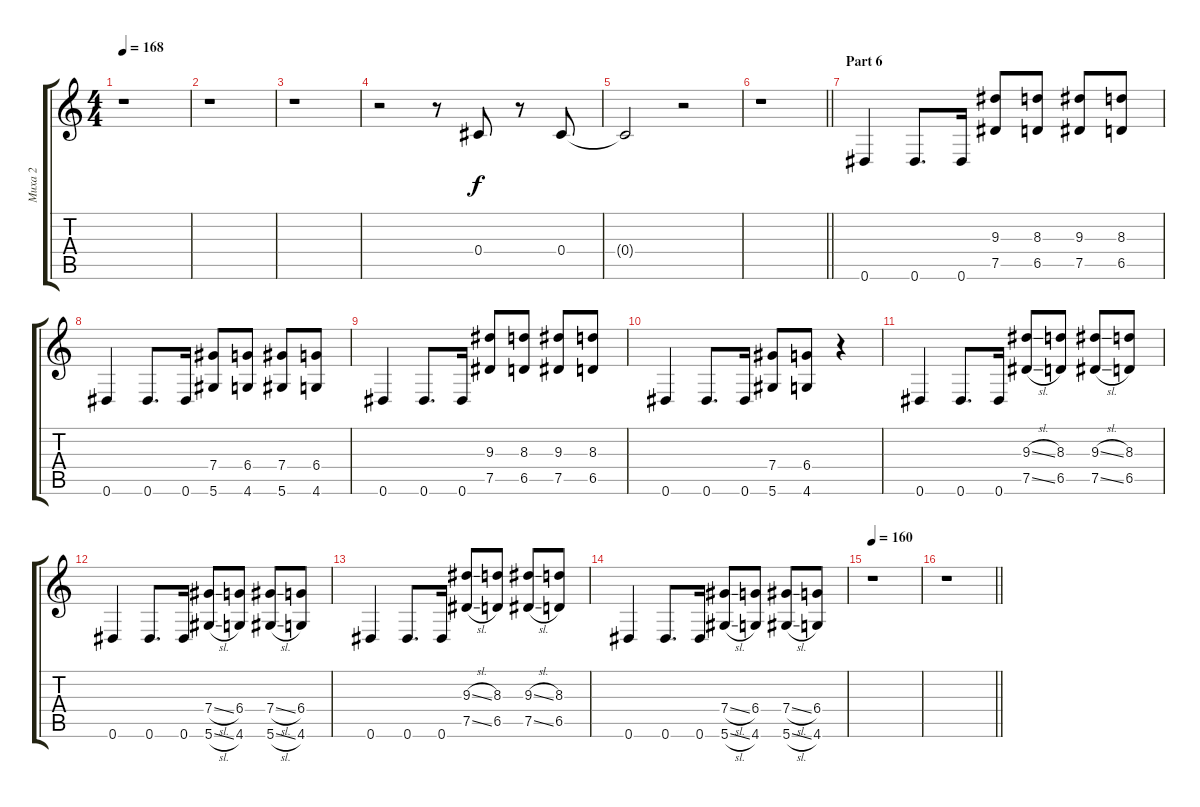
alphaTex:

\track ("Миха 2" "Миха 2") {instrument electricguitarclean}
\staff {score tabs}
\tuning (Eb4 Bb3 Gb3 Db3 Ab2 Eb2) {hide}
\ts (4 4)
\tempo 168
\clef g2
\ks c
r.1{dy mf} |
r.1 |
r.1 |
r.2 r.8 0.4.8{dy f} r.8 0.4.8 |
0.4{t}.2 r.2 |
\barLineRight lightlight
r.1 |
\section ("" "Part 6")
0.6.4{volume 8 instrument distortionguitar} 0.6.8{d} 0.6.16 (9.3 7.5).8 (8.3 6.5).8 (9.3 7.5).8 (8.3 6.5).8 |
0.6.4 0.6.8{d} 0.6.16 (7.4 5.6).8 (6.4 4.6).8 (7.4 5.6).8 (6.4 4.6).8 |
0.6.4 0.6.8{d} 0.6.16 (9.3 7.5).8 (8.3 6.5).8 (9.3 7.5).8 (8.3 6.5).8 |
0.6.4 0.6.8{d} 0.6.16 (7.4 5.6).8 (6.4 4.6).8 r.4 |
0.6.4 0.6.8{d} 0.6.16 (9.3{sl} 7.5{sl}).8 (8.3 6.5).8 (9.3{sl} 7.5{sl}).8 (8.3 6.5).8 |
0.6.4 0.6.8{d} 0.6.16 (7.4{sl} 5.6{sl}).8 (6.4 4.6).8 (7.4{sl} 5.6{sl}).8 (6.4 4.6).8 |
0.6.4 0.6.8{d} 0.6.16 (9.3{sl} 7.5{sl}).8 (8.3 6.5).8 (9.3{sl} 7.5{sl}).8 (8.3 6.5).8 |
0.6.4 0.6.8{d} 0.6.16 (7.4{sl} 5.6{sl}).8 (6.4 4.6).8 (7.4{sl} 5.6{sl}).8 (6.4 4.6).8 |
\tempo 160
r.1 |
\barLineRight lightlight
r.1
